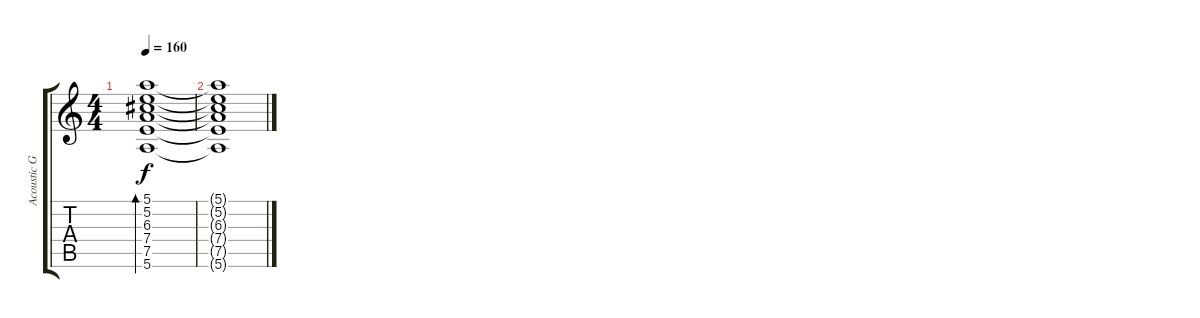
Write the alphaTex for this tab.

\track ("Acoustic Guitar 1" "Acoustic G") {instrument acousticguitarsteel}
\staff {score tabs}
\tuning (E4 B3 G3 D3 A2 E2) {hide}
\ts (4 4)
\tempo 160
\clef g2
\ks c
(5.1 5.2 6.3 7.4 7.5 5.6).1{bd 480 dy f} |
(5.1{t} 5.2{t} 6.3{t} 7.4{t} 7.5{t} 5.6{t}).1
